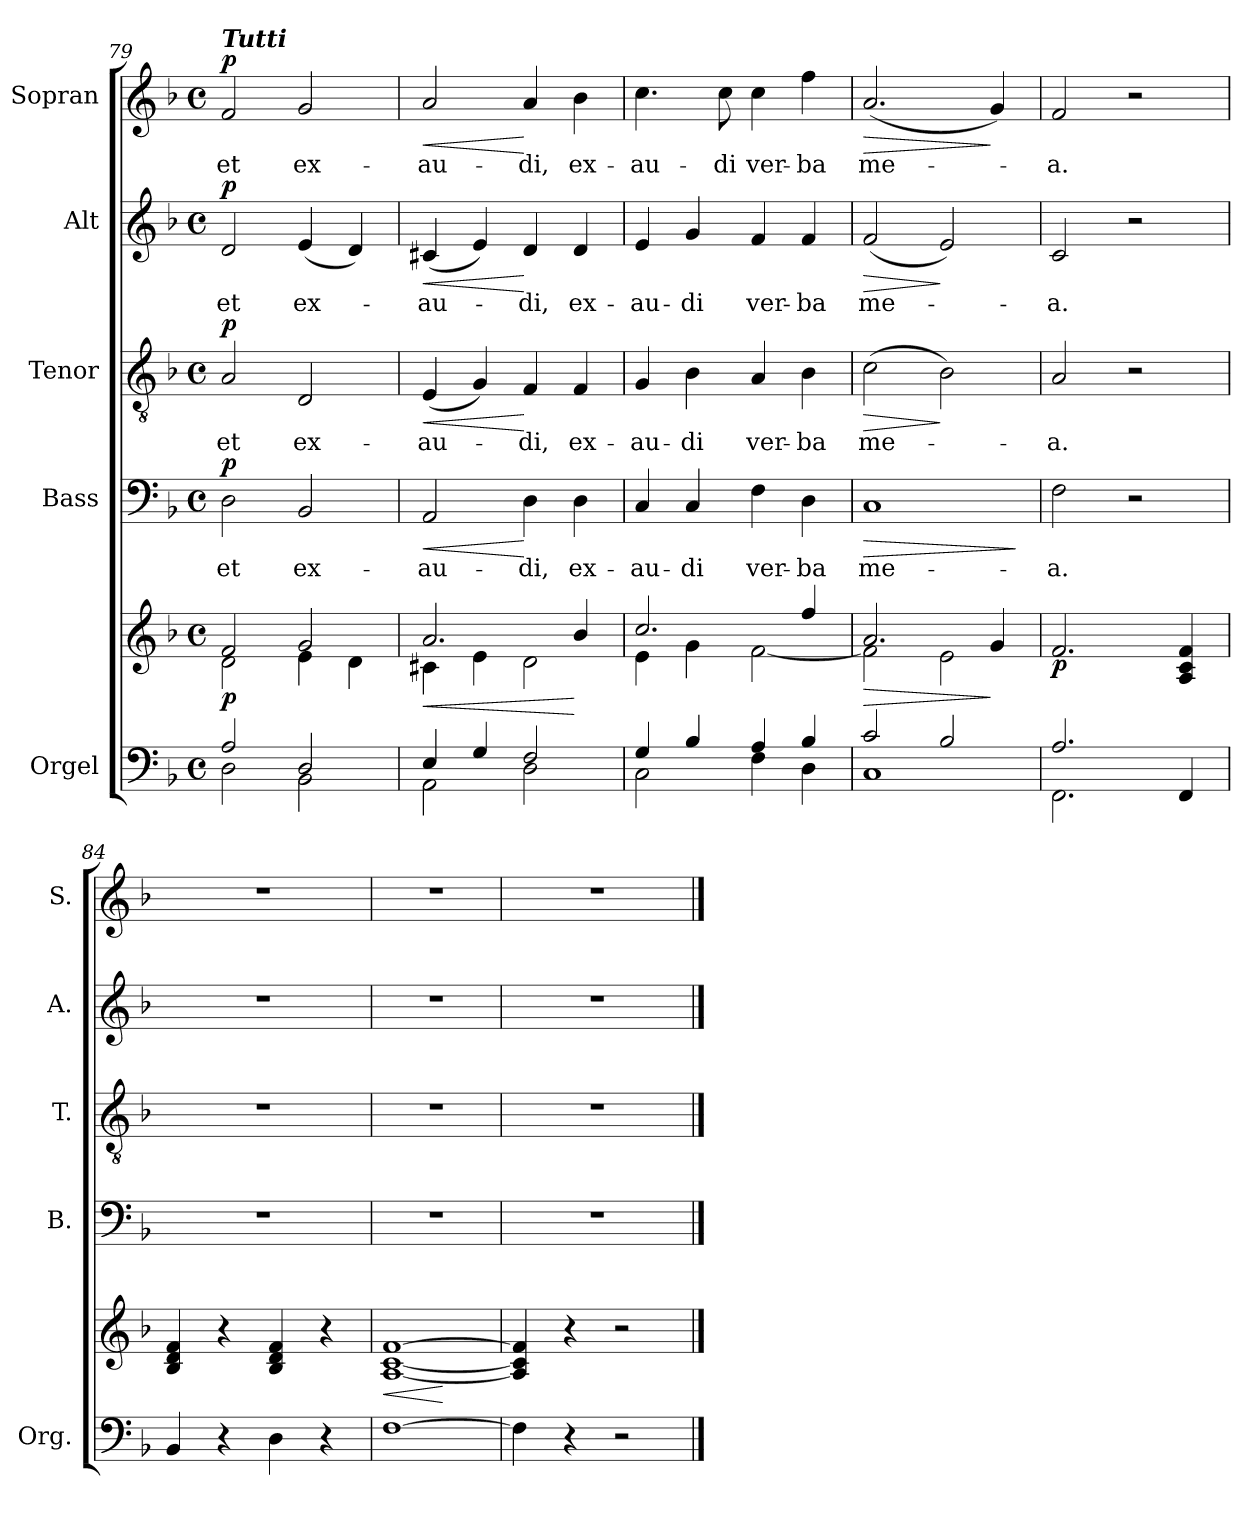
**kern	**kern	**dynam	**kern	**text	**dynam	**kern	**text	**dynam	**kern	**text	**dynam	**kern	**text	**dynam
*part5	*part5	*part5	*part4	*part4	*part4	*part3	*part3	*part3	*part2	*part2	*part2	*part1	*part1	*part1
*staff6	*staff5	*staff5/6	*staff4	*staff4	*staff4	*staff3	*staff3	*staff3	*staff2	*staff2	*staff2	*staff1	*staff1	*staff1
*I"Orgel	*	*	*I"Bass	*	*	*I"Tenor	*	*	*I"Alt	*	*	*I"Sopran	*	*
*I'Org.	*	*	*I'B.	*	*	*I'T.	*	*	*I'A.	*	*	*I'S.	*	*
*clefF4	*clefG2	*	*clefF4	*	*	*clefGv2	*	*	*clefG2	*	*	*clefG2	*	*
*k[b-]	*k[b-]	*	*k[b-]	*	*	*k[b-]	*	*	*k[b-]	*	*	*k[b-]	*	*
*F:	*F:	*	*F:	*	*	*F:	*	*	*F:	*	*	*F:	*	*
*M4/4	*M4/4	*	*M4/4	*	*	*M4/4	*	*	*M4/4	*	*	*M4/4	*	*
*met(c)	*met(c)	*	*met(c)	*	*	*met(c)	*	*	*met(c)	*	*	*met(c)	*	*
=79	=79	=79	=79	=79	=79	=79	=79	=79	=79	=79	=79	=79	=79	=79
*^	*^	*	*	*	*	*	*	*	*	*	*	*	*	*
!	!	!	!	!	!	!	!	!	!	!	!	!	!	!LO:TX:a:Bi:t=Tutti	!	!
!	!	!	!	!LO:DY:b	!	!LO:LY:b	!LO:DY:a	!	!LO:LY:b	!LO:DY:a	!	!LO:LY:b	!LO:DY:a	!	!LO:LY:b	!LO:DY:a
2A/	2D\	2f/	2d\	p	2D\	et	p	2A/	et	p	2d/	et	p	2f/	et	p
!	!	!	!	!	!	!LO:LY:b	!	!	!LO:LY:b	!	!	!LO:LY:b	!	!	!LO:LY:b	!
2D/	2BB-\	2g/	4e\	.	2BB-/	ex-	.	2D/	ex-	.	(<4e/	ex-	.	2g/	ex-	.
.	.	.	4d\	.	.	.	.	.	.	.	4d/)	.	.	.	.	.
!!LO:LB:g=z
=80	=80	=80	=80	=80	=80	=80	=80	=80	=80	=80	=80	=80	=80	=80	=80	=80
!	!	!	!	!LO:HP:b	!	!LO:LY:b	!LO:HP:b	!	!LO:LY:b	!LO:HP:b	!	!LO:LY:b	!LO:HP:b	!	!LO:LY:b	!LO:HP:b
4E/	2AA\	2.a/	4c#X\	<	2AA/	-au-	<	(<4E/	-au-	<	(<4c#X/	-au-	<	2a/	-au-	<
4G/	.	.	4e\	.	.	.	.	4G/)	.	.	4e/)	.	.	.	.	.
!	!	!	!	!	!	!LO:LY:b	!	!	!LO:LY:b	!	!	!LO:LY:b	!	!	!LO:LY:b	!
2F/	2D\	.	2d\	.	4D\	-di,	[	4F/	-di,	[	4d/	-di,	[	4a/	-di,	[
!	!	!	!	!	!	!LO:LY:b	!	!	!LO:LY:b	!	!	!LO:LY:b	!	!	!LO:LY:b	!
.	.	4b-/	.	[	4D\	ex-	.	4F/	ex-	.	4d/	ex-	.	4b-\	ex-	.
=81	=81	=81	=81	=81	=81	=81	=81	=81	=81	=81	=81	=81	=81	=81	=81	=81
!	!	!	!	!	!	!LO:LY:b	!	!	!LO:LY:b	!	!	!LO:LY:b	!	!	!LO:LY:b	!
4G/	2C\	2.cc/	4e\	.	4C/	-au-	.	4G/	-au-	.	4e/	-au-	.	4.cc\	-au-	.
!	!	!	!	!	!	!LO:LY:b	!	!	!LO:LY:b	!	!	!LO:LY:b	!	!	!	!
4B-/	.	.	4g\	.	4C/	-di	.	4B-\	-di	.	4g/	-di	.	.	.	.
!	!	!	!	!	!	!	!	!	!	!	!	!	!	!	!LO:LY:b	!
.	.	.	.	.	.	.	.	.	.	.	.	.	.	8cc\	-di	.
!	!	!	!	!	!	!LO:LY:b	!	!	!LO:LY:b	!	!	!LO:LY:b	!	!	!LO:LY:b	!
4A/	4F\	.	[<2f\	.	4F\	ver-	.	4A/	ver-	.	4f/	ver-	.	4cc\	ver-	.
!	!	!	!	!	!	!LO:LY:b	!	!	!LO:LY:b	!	!	!LO:LY:b	!	!	!LO:LY:b	!
4B-/	4D\	4ff/	.	.	4D\	-ba	.	4B-\	-ba	.	4f/	-ba	.	4ff\	-ba	.
=82	=82	=82	=82	=82	=82	=82	=82	=82	=82	=82	=82	=82	=82	=82	=82	=82
!	!	!	!	!LO:HP:b	!	!LO:LY:b	!LO:HP:b	!	!LO:LY:b	!LO:HP:b	!	!LO:LY:b	!LO:HP:b	!	!LO:LY:b	!LO:HP:b
2c/	1C	2.a/	2f\]	>	1C	me-	>	(>2c\	me-	>	(<2f/	me-	>	(<2.a/	me-	>
2B-/	.	.	2e\	.	.	.	.	2B-\)	.	]	2e/)	.	]	.	.	.
.	.	4g/	.	]	.	.	.	.	.	.	.	.	.	4g/)	.	]
*v	*v	*	*	*	*	*	*	*	*	*	*	*	*	*	*	*
*	*v	*v	*	*	*	*	*	*	*	*	*	*	*	*	*
.	.	.	.	.	]	.	.	.	.	.	.	.	.	.
=83	=83	=83	=83	=83	=83	=83	=83	=83	=83	=83	=83	=83	=83	=83
*^	*	*	*	*	*	*	*	*	*	*	*	*	*	*
!	!	!	!LO:DY:b	!	!LO:LY:b	!	!	!LO:LY:b	!	!	!LO:LY:b	!	!	!LO:LY:b	!
2.A/	2.FF\	2.f/	p	2F\	-a.	.	2A/	-a.	.	2c/	-a.	.	2f/	-a.	.
.	.	.	.	2r	.	.	2r	.	.	2r	.	.	2r	.	.
4FF/	4ryy	4A/ 4c/ 4f/	.	.	.	.	.	.	.	.	.	.	.	.	.
*v	*v	*	*	*	*	*	*	*	*	*	*	*	*	*	*
=84	=84	=84	=84	=84	=84	=84	=84	=84	=84	=84	=84	=84	=84	=84
4BB-/	4B-/ 4d/ 4f/	.	1r	.	.	1r	.	.	1r	.	.	1r	.	.
4r	4r	.	.	.	.	.	.	.	.	.	.	.	.	.
4D\	4B-/ 4d/ 4f/	.	.	.	.	.	.	.	.	.	.	.	.	.
4r	4r	.	.	.	.	.	.	.	.	.	.	.	.	.
=85	=85	=85	=85	=85	=85	=85	=85	=85	=85	=85	=85	=85	=85	=85
!	!	!LO:HP:b	!	!	!	!	!	!	!	!	!	!	!	!
!	!	!LO:HP:n=1:b	!	!	!	!	!	!	!	!	!	!	!	!
[1F	[1A [1c [1f	< >	1r	.	.	1r	.	.	1r	.	.	1r	.	.
.	.	] [	.	.	.	.	.	.	.	.	.	.	.	.
=86	=86	=86	=86	=86	=86	=86	=86	=86	=86	=86	=86	=86	=86	=86
4F\]	4A/] 4c/] 4f/]	.	1r	.	.	1r	.	.	1r	.	.	1r	.	.
4r	4r	.	.	.	.	.	.	.	.	.	.	.	.	.
2r	2r	.	.	.	.	.	.	.	.	.	.	.	.	.
==	==	==	==	==	==	==	==	==	==	==	==	==	==	==
*-	*-	*-	*-	*-	*-	*-	*-	*-	*-	*-	*-	*-	*-	*-
